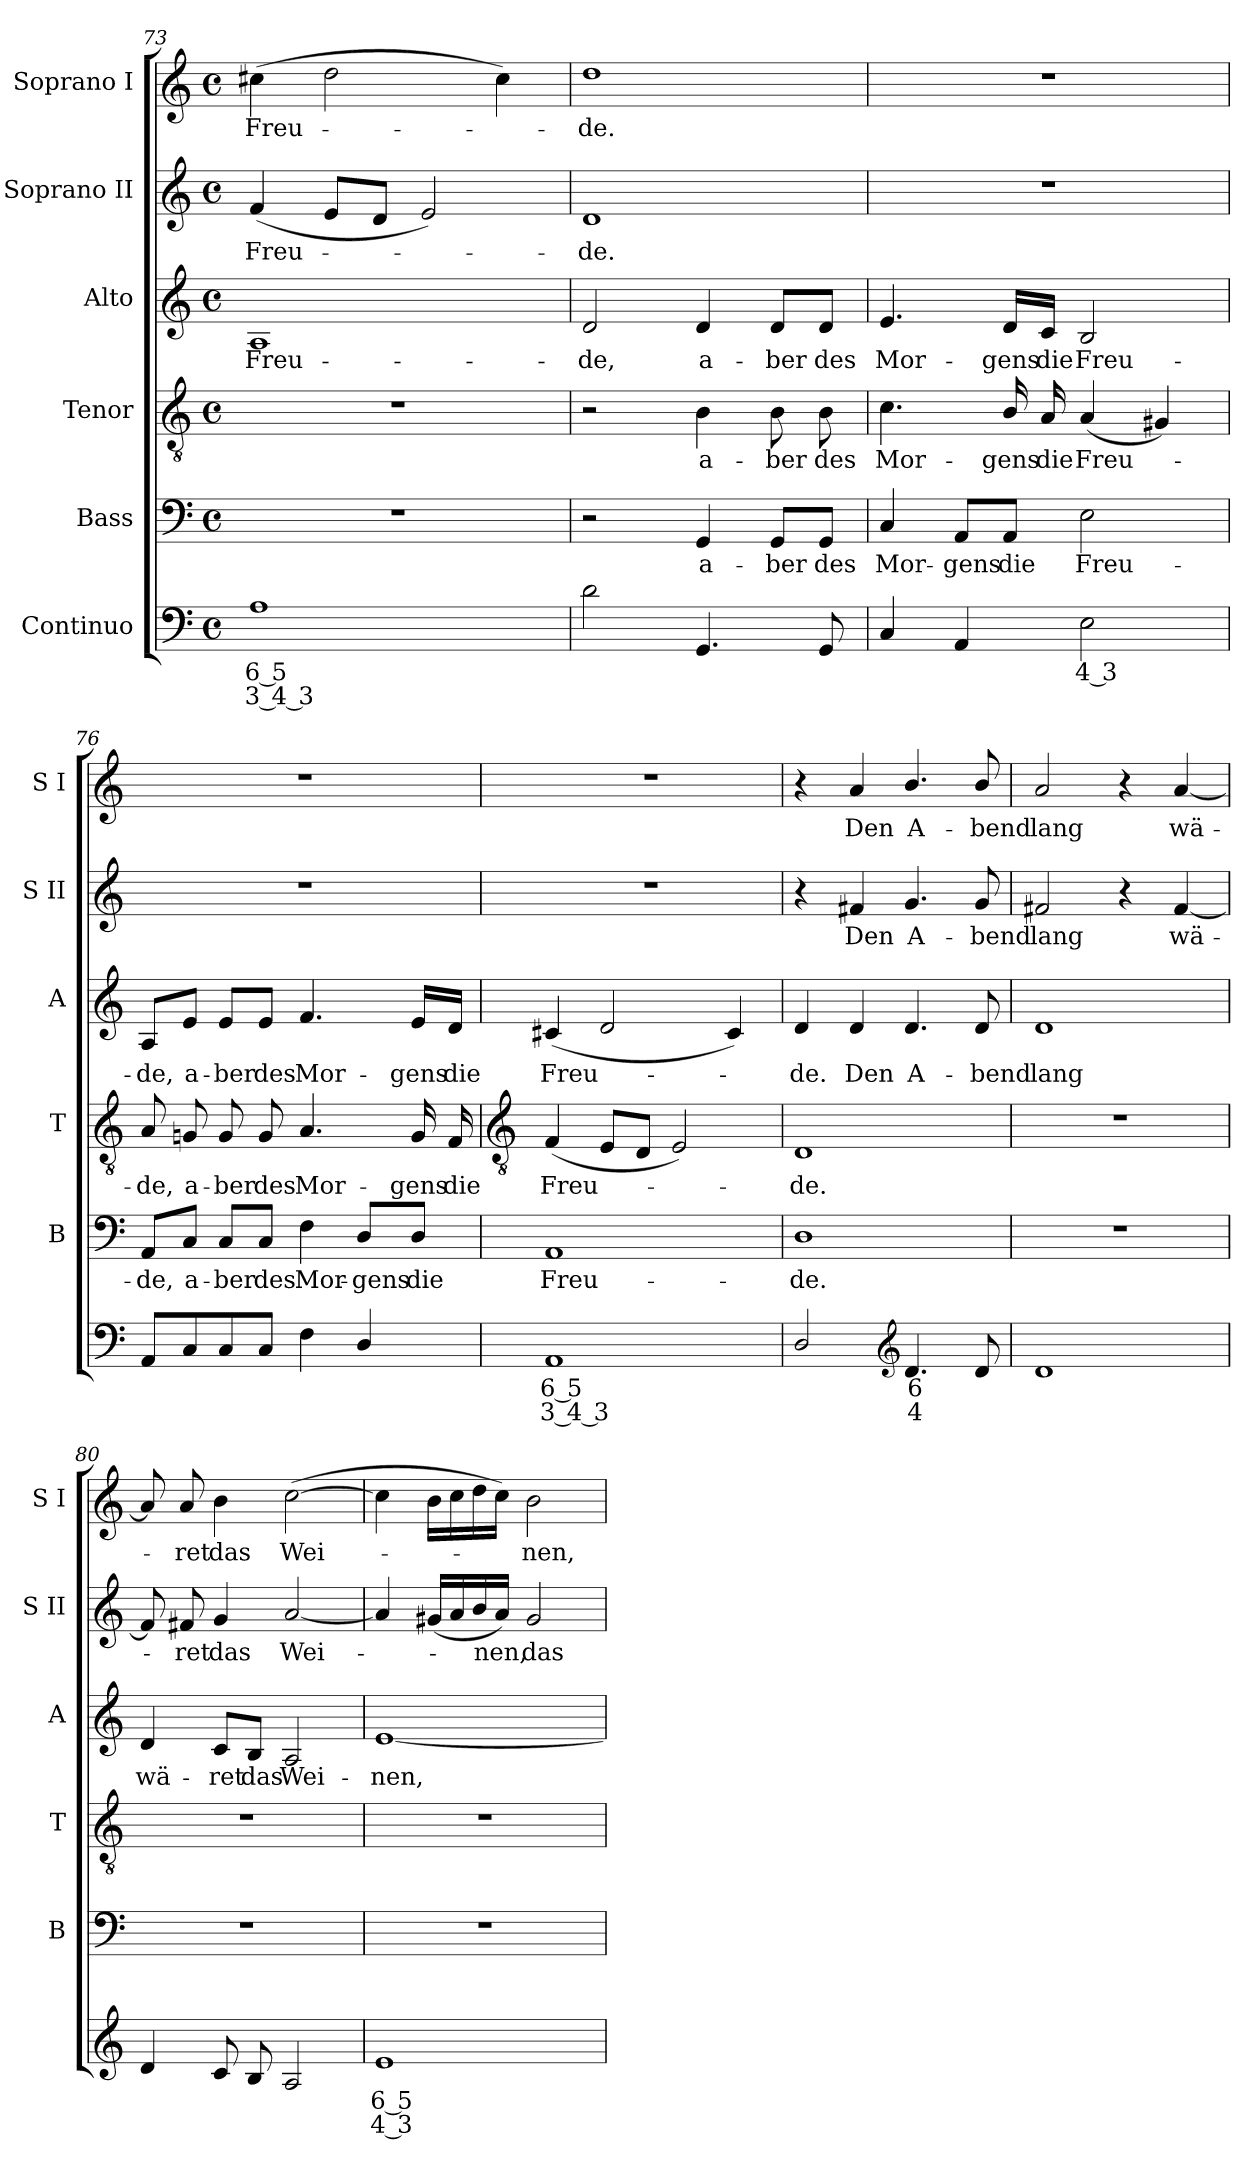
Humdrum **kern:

**kern	**text	**text	**kern	**text	**kern	**text	**kern	**text	**kern	**text	**kern	**text
*part6	*part6	*part6	*part5	*part5	*part4	*part4	*part3	*part3	*part2	*part2	*part1	*part1
*staff6	*staff6	*staff6	*staff5	*staff5	*staff4	*staff4	*staff3	*staff3	*staff2	*staff2	*staff1	*staff1
*I"Continuo	*	*	*I"Bass	*	*I"Tenor	*	*I"Alto	*	*I"Soprano II	*	*I"Soprano I	*
*	*	*	*I'B	*	*I'T	*	*I'A	*	*I'S II	*	*I'S I	*
!!LO:LB:g=z
*clefF4	*	*	*clefF4	*	*clefGv2	*	*clefG2	*	*clefG2	*	*clefG2	*
*k[]	*	*	*k[]	*	*k[]	*	*k[]	*	*k[]	*	*k[]	*
*C:	*	*	*C:	*	*C:	*	*C:	*	*C:	*	*C:	*
*M4/4	*	*	*M4/4	*	*M4/4	*	*M4/4	*	*M4/4	*	*M4/4	*
*met(c)	*	*	*met(c)	*	*met(c)	*	*met(c)	*	*met(c)	*	*met(c)	*
=73	=73	=73	=73	=73	=73	=73	=73	=73	=73	=73	=73	=73
!	!LO:LY:b	!LO:LY:b	!	!	!	!	!	!LO:LY:b	!	!LO:LY:b	!	!LO:LY:b
1A	6 5	3 4 3	1r	.	1r	.	1A	Freu-	(<4f	Freu-	(>4cc#X	Freu-
.	.	.	.	.	.	.	.	.	8eL	.	2dd	.
.	.	.	.	.	.	.	.	.	8dJ	.	.	.
.	.	.	.	.	.	.	.	.	2e)	.	.	.
.	.	.	.	.	.	.	.	.	.	.	4cc#)	.
=74	=74	=74	=74	=74	=74	=74	=74	=74	=74	=74	=74	=74
!	!	!	!	!	!	!	!	!LO:LY:b	!	!LO:LY:b	!	!LO:LY:b
2d	.	.	2r	.	2r	.	2d	-de,	1d	de.	1dd	de.
!	!	!	!	!LO:LY:b	!	!LO:LY:b	!	!LO:LY:b	!	!	!	!
4.GG	.	.	4GG	a-	4B	a-	4d	a-	.	.	.	.
!	!	!	!	!LO:LY:b	!	!LO:LY:b	!	!LO:LY:b	!	!	!	!
.	.	.	8GG/L	-ber	8B	-ber	8d/L	-ber	.	.	.	.
!	!	!	!	!LO:LY:b	!	!LO:LY:b	!	!LO:LY:b	!	!	!	!
8GG	.	.	8GG/J	des	8B	des	8d/J	des	.	.	.	.
=75	=75	=75	=75	=75	=75	=75	=75	=75	=75	=75	=75	=75
!	!	!	!	!LO:LY:b	!	!LO:LY:b	!	!LO:LY:b	!	!	!	!
4C	.	.	4C	Mor-	4.c	Mor-	4.e	Mor-	1r	.	1r	.
!	!	!	!	!LO:LY:b	!	!	!	!	!	!	!	!
4AA	.	.	8AA/L	-gens	.	.	.	.	.	.	.	.
!	!	!	!	!LO:LY:b	!	!LO:LY:b	!	!LO:LY:b	!	!	!	!
.	.	.	8AA/J	die	16B/	-gens	16d/LL	-gens	.	.	.	.
!	!	!	!	!	!	!LO:LY:b	!	!LO:LY:b	!	!	!	!
.	.	.	.	.	16A	die	16c/JJ	die	.	.	.	.
!	!LO:LY:b	!	!	!LO:LY:b	!	!LO:LY:b	!	!LO:LY:b	!	!	!	!
2E	4 3	.	2E	Freu-	(<4A	Freu-	2B	Freu-	.	.	.	.
.	.	.	.	.	4G#X)	.	.	.	.	.	.	.
=76	=76	=76	=76	=76	=76	=76	=76	=76	=76	=76	=76	=76
!	!	!	!	!LO:LY:b	!	!LO:LY:b	!	!LO:LY:b	!	!	!	!
8AAL	.	.	8AA/L	-de,	8A	de,	8A/L	-de,	1r	.	1r	.
!	!	!	!	!LO:LY:b	!	!LO:LY:b	!	!LO:LY:b	!	!	!	!
8C	.	.	8C/J	a-	8Gn	a-	8e/J	a-	.	.	.	.
!	!	!	!	!LO:LY:b	!	!LO:LY:b	!	!LO:LY:b	!	!	!	!
8C	.	.	8C/L	-ber	8G	-ber	8e/L	-ber	.	.	.	.
!	!	!	!	!LO:LY:b	!	!LO:LY:b	!	!LO:LY:b	!	!	!	!
8CJ	.	.	8C/J	des	8G	des	8e/J	des	.	.	.	.
!	!	!	!	!LO:LY:b	!	!LO:LY:b	!	!LO:LY:b	!	!	!	!
4F	.	.	4F	Mor-	4.A	Mor-	4.f	Mor-	.	.	.	.
!	!	!	!	!LO:LY:b	!	!	!	!	!	!	!	!
4D/	.	.	8D/L	-gens	.	.	.	.	.	.	.	.
!	!	!	!	!LO:LY:b	!	!LO:LY:b	!	!LO:LY:b	!	!	!	!
.	.	.	8D/J	die	16G	-gens	16e/LL	-gens	.	.	.	.
!	!	!	!	!	!	!LO:LY:b	!	!LO:LY:b	!	!	!	!
.	.	.	.	.	16F	die	16d/JJ	die	.	.	.	.
!!LO:LB:g=z
=77	=77	=77	=77	=77	=77	=77	=77	=77	=77	=77	=77	=77
*	*	*	*	*	*clefGv2	*	*	*	*	*	*	*
!	!LO:LY:b	!LO:LY:b	!	!LO:LY:b	!	!LO:LY:b	!	!LO:LY:b	!	!	!	!
1AA	6 5	3 4 3	1AA	Freu-	(<4F	Freu-	(<4c#X	Freu-	1r	.	1r	.
.	.	.	.	.	8EL	.	2d	.	.	.	.	.
.	.	.	.	.	8DJ	.	.	.	.	.	.	.
.	.	.	.	.	2E)	.	.	.	.	.	.	.
.	.	.	.	.	.	.	4c#)	.	.	.	.	.
=78	=78	=78	=78	=78	=78	=78	=78	=78	=78	=78	=78	=78
!	!	!	!	!LO:LY:b	!	!LO:LY:b	!	!LO:LY:b	!	!	!	!
2D/	.	.	1D	-de.	1D	de.	4d	de.	4r	.	4r	.
!	!	!	!	!	!	!	!	!LO:LY:b	!	!LO:LY:b	!	!LO:LY:b
.	.	.	.	.	.	.	4d	Den	4f#X	Den	4a	Den
*clefG2	*	*	*	*	*	*	*	*	*	*	*	*
!	!LO:LY:b	!LO:LY:b	!	!	!	!	!	!LO:LY:b	!	!LO:LY:b	!	!LO:LY:b
4.d	6	4	.	.	.	.	4.d	A-	4.g	A-	4.b/	A-
!	!	!	!	!	!	!	!	!LO:LY:b	!	!LO:LY:b	!	!LO:LY:b
8d	.	.	.	.	.	.	8d	-bend	8g	-bend	8b/	-bend
=79	=79	=79	=79	=79	=79	=79	=79	=79	=79	=79	=79	=79
!	!	!	!	!	!	!	!	!LO:LY:b	!	!LO:LY:b	!	!LO:LY:b
1d	.	.	1r	.	1r	.	1d	lang	2f#X	lang	2a	lang
.	.	.	.	.	.	.	.	.	4r	.	4r	.
!	!	!	!	!	!	!	!	!	!	!LO:LY:b	!	!LO:LY:b
.	.	.	.	.	.	.	.	.	[4f#	wä-	[4a	wä-
=80	=80	=80	=80	=80	=80	=80	=80	=80	=80	=80	=80	=80
!	!	!	!	!	!	!	!	!LO:LY:b	!	!	!	!
4d	.	.	1r	.	1r	.	4d	wä-	8f#]	.	8a]	.
!	!	!	!	!	!	!	!	!	!	!LO:LY:b	!	!LO:LY:b
.	.	.	.	.	.	.	.	.	8f#	ret	8a	ret
!	!	!	!	!	!	!	!	!LO:LY:b	!	!LO:LY:b	!	!LO:LY:b
8c	.	.	.	.	.	.	8c/L	-ret	4g	das	4b	das
!	!	!	!	!	!	!	!	!LO:LY:b	!	!	!	!
8B	.	.	.	.	.	.	8B/J	das	.	.	.	.
!	!	!	!	!	!	!	!	!LO:LY:b	!	!LO:LY:b	!	!LO:LY:b
2A	.	.	.	.	.	.	2A	Wei-	[2a	Wei-	(>[2cc	Wei-
=81	=81	=81	=81	=81	=81	=81	=81	=81	=81	=81	=81	=81
!	!LO:LY:b	!LO:LY:b	!	!	!	!	!	!LO:LY:b	!	!	!	!
1e	6 5	4 3	1r	.	1r	.	[1e	-nen,	4a]	.	4cc]	.
.	.	.	.	.	.	.	.	.	(<16g#XLL	.	16bLL	.
.	.	.	.	.	.	.	.	.	16a	.	16cc	.
.	.	.	.	.	.	.	.	.	16b	.	16dd	.
!	!	!	!	!	!	!	!	!	!	!LO:LY:b	!	!
.	.	.	.	.	.	.	.	.	16aJJ)	nen,	16ccJJ)	.
!	!	!	!	!	!	!	!	!	!	!LO:LY:b	!	!LO:LY:b
.	.	.	.	.	.	.	.	.	2g#	das	2b	nen,
=	=	=	=	=	=	=	=	=	=	=	=	=
*-	*-	*-	*-	*-	*-	*-	*-	*-	*-	*-	*-	*-
